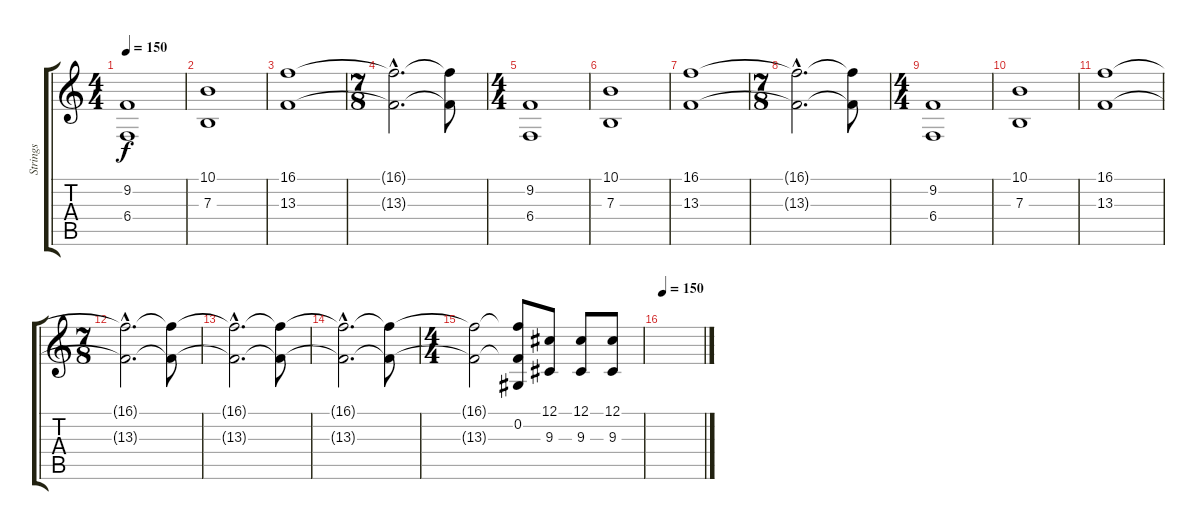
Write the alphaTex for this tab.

\track ("Strings " "Strings ") {instrument stringensemble2}
\staff {score tabs}
\tuning (Db4 Ab3 E3 B2 Gb2 B1) {hide}
\ts (4 4)
\tempo 150
\clef g2
\ks c
(9.2 6.4).1{dy f volume 16 instrument stringensemble2} |
(10.1 7.3).1 |
(16.1 13.3).1 |
\ts (7 8)
(16.1{hac t} 13.3{hac t}).2{d} (16.1{t} 13.3{t}).8 |
\ts (4 4)
(9.2 6.4).1{volume 16 instrument stringensemble2} |
(10.1 7.3).1 |
(16.1 13.3).1 |
\ts (7 8)
(16.1{hac t} 13.3{hac t}).2{d} (16.1{t} 13.3{t}).8 |
\ts (4 4)
(9.2 6.4).1{volume 16 instrument stringensemble2} |
(10.1 7.3).1 |
(16.1 13.3).1 |
\ts (7 8)
(16.1{hac t} 13.3{hac t}).2{d} (16.1{t} 13.3{t}).8 |
(16.1{hac t} 13.3{hac t}).2{d} (16.1{t} 13.3{t}).8 |
(16.1{hac t} 13.3{hac t}).2{d} (16.1{t} 13.3{t}).8 |
\ts (4 4)
(16.1{t} 13.3{t}).2 (16.1{t} 0.2 13.3{t}).8 (12.1 9.3).8 (12.1 9.3).8 (12.1 9.3).8 |
\tempo 150
